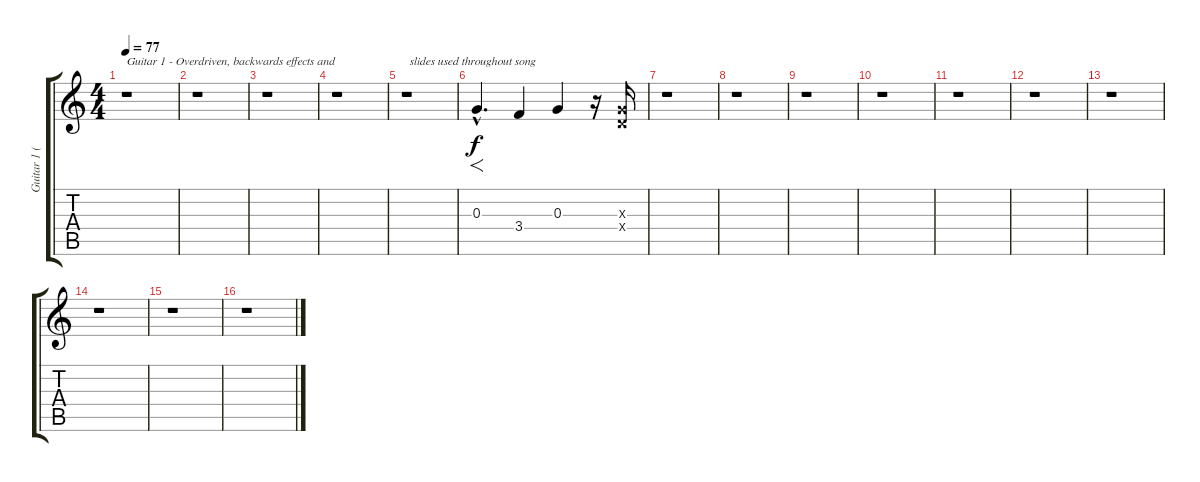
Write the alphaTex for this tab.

\track ("Guitar 1 (Noel)" "Guitar 1 (") {instrument electricguitarjazz}
\staff {score tabs}
\tuning (D4 B3 G3 D3 A2 E2) {hide}
\ts (4 4)
\tempo 77
\clef g2
\ks c
r.1{txt "Guitar 1 - Overdriven, backwards effects and" dy f instrument electricguitarjazz} |
r.1 |
r.1 |
r.1 |
r.1{txt " slides used throughout song"} |
0.3{hac}.4{f d instrument overdrivenguitar} 3.4.4 0.3.4 r.16 (0.3{x} 0.4{x}).16 |
r.1 |
r.1 |
r.1 |
r.1 |
r.1 |
r.1 |
r.1 |
r.1 |
r.1 |
r.1
